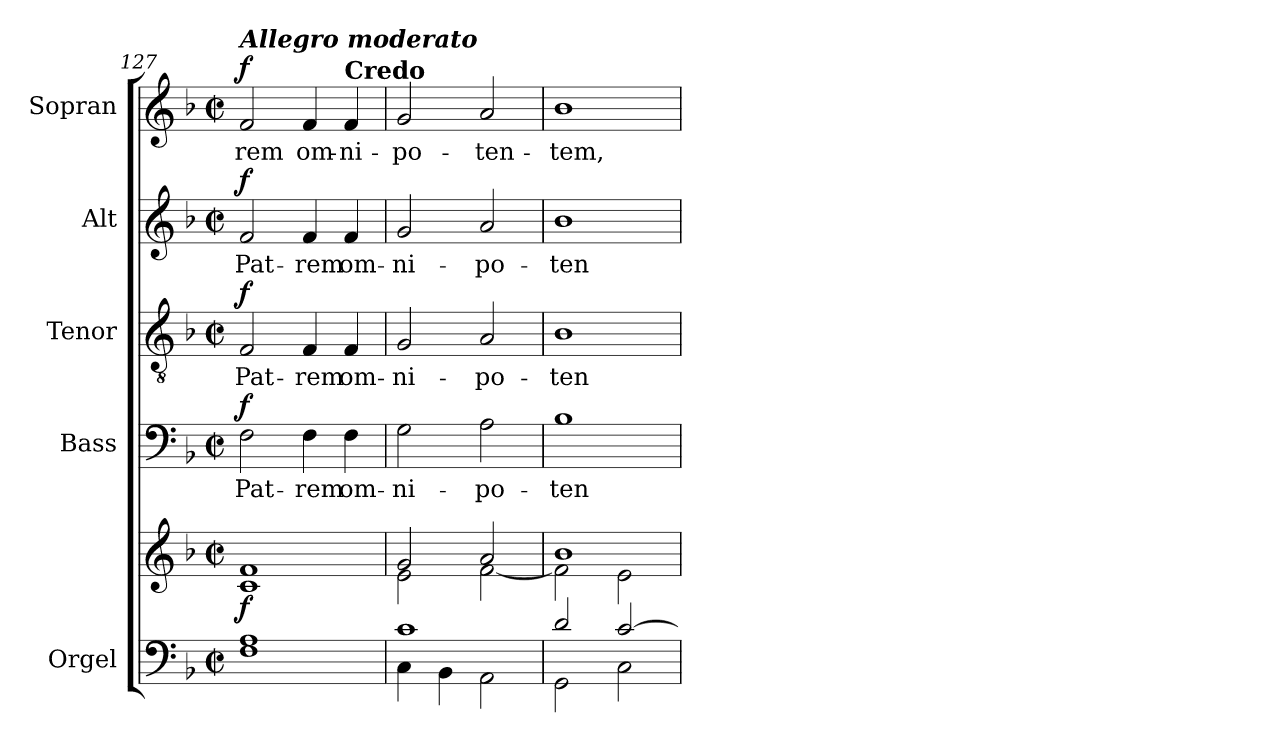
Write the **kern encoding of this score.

**kern	**kern	**dynam	**kern	**text	**dynam	**kern	**text	**dynam	**kern	**text	**dynam	**kern	**text	**dynam
*part5	*part5	*part5	*part4	*part4	*part4	*part3	*part3	*part3	*part2	*part2	*part2	*part1	*part1	*part1
*staff6	*staff5	*staff5/6	*staff4	*staff4	*staff4	*staff3	*staff3	*staff3	*staff2	*staff2	*staff2	*staff1	*staff1	*staff1
*I"Orgel	*	*	*I"Bass	*	*	*I"Tenor	*	*	*I"Alt	*	*	*I"Sopran	*	*
*I'Org.	*	*	*I'B.	*	*	*I'T.	*	*	*I'A.	*	*	*I'S.	*	*
!!LO:PB:g=z
*clefF4	*clefG2	*	*clefF4	*	*	*clefGv2	*	*	*clefG2	*	*	*clefG2	*	*
*k[b-]	*k[b-]	*	*k[b-]	*	*	*k[b-]	*	*	*k[b-]	*	*	*k[b-]	*	*
*F:	*F:	*	*F:	*	*	*F:	*	*	*F:	*	*	*F:	*	*
*M2/2	*M2/2	*	*M2/2	*	*	*M2/2	*	*	*M2/2	*	*	*M2/2	*	*
*met(c|)	*met(c|)	*	*met(c|)	*	*	*met(c|)	*	*	*met(c|)	*	*	*met(c|)	*	*
=127	=127	=127	=127	=127	=127	=127	=127	=127	=127	=127	=127	=127	=127	=127
*^	*^	*	*	*	*	*	*	*	*	*	*	*	*	*
!	!	!	!	!	!	!	!	!	!	!	!	!	!	!LO:TX:a:Bi:t=Allegro moderato	!	!
!	!	!	!	!LO:DY:b	!	!LO:LY:b	!LO:DY:a	!	!LO:LY:b	!LO:DY:a	!	!LO:LY:b	!LO:DY:a	!	!LO:LY:b	!LO:DY:a
1A	1F	1f	1c	f	2F\	Pat-	f	2F/	Pat-	f	2f/	Pat-	f	2f/	-rem	f
!	!	!	!	!	!	!LO:LY:b	!	!	!LO:LY:b	!	!	!LO:LY:b	!	!	!LO:LY:b	!
.	.	.	.	.	4F\	-rem	.	4F/	-rem	.	4f/	-rem	.	4f/	om-	.
!	!	!	!	!	!	!	!	!	!	!	!	!	!	!LO:TX:a:B:t=Credo	!	!
!	!	!	!	!	!	!LO:LY:b	!	!	!LO:LY:b	!	!	!LO:LY:b	!	!	!LO:LY:b	!
.	.	.	.	.	4F\	om-	.	4F/	om-	.	4f/	om-	.	4f/	-ni-	.
=128	=128	=128	=128	=128	=128	=128	=128	=128	=128	=128	=128	=128	=128	=128	=128	=128
!	!	!	!	!	!	!LO:LY:b	!	!	!LO:LY:b	!	!	!LO:LY:b	!	!	!LO:LY:b	!
1c	4C\	2g/	2e\	.	2G\	-ni-	.	2G/	-ni-	.	2g/	-ni-	.	2g/	-po-	.
.	4BB-\	.	.	.	.	.	.	.	.	.	.	.	.	.	.	.
!	!	!	!	!	!	!LO:LY:b	!	!	!LO:LY:b	!	!	!LO:LY:b	!	!	!LO:LY:b	!
.	2AA\	2a/	[<2f\	.	2A\	-po-	.	2A/	-po-	.	2a/	-po-	.	2a/	-ten-	.
=129	=129	=129	=129	=129	=129	=129	=129	=129	=129	=129	=129	=129	=129	=129	=129	=129
!	!	!	!	!	!	!LO:LY:b	!	!	!LO:LY:b	!	!	!LO:LY:b	!	!	!LO:LY:b	!
2d/	2GG\	1b-	2f\]	.	1B-	-ten-	.	1B-	-ten-	.	1b-	-ten-	.	1b-	-tem,	.
[>2c/	2C\	.	2e\	.	.	.	.	.	.	.	.	.	.	.	.	.
*v	*v	*	*	*	*	*	*	*	*	*	*	*	*	*	*	*
*	*v	*v	*	*	*	*	*	*	*	*	*	*	*	*	*
=	=	=	=	=	=	=	=	=	=	=	=	=	=	=
*-	*-	*-	*-	*-	*-	*-	*-	*-	*-	*-	*-	*-	*-	*-
